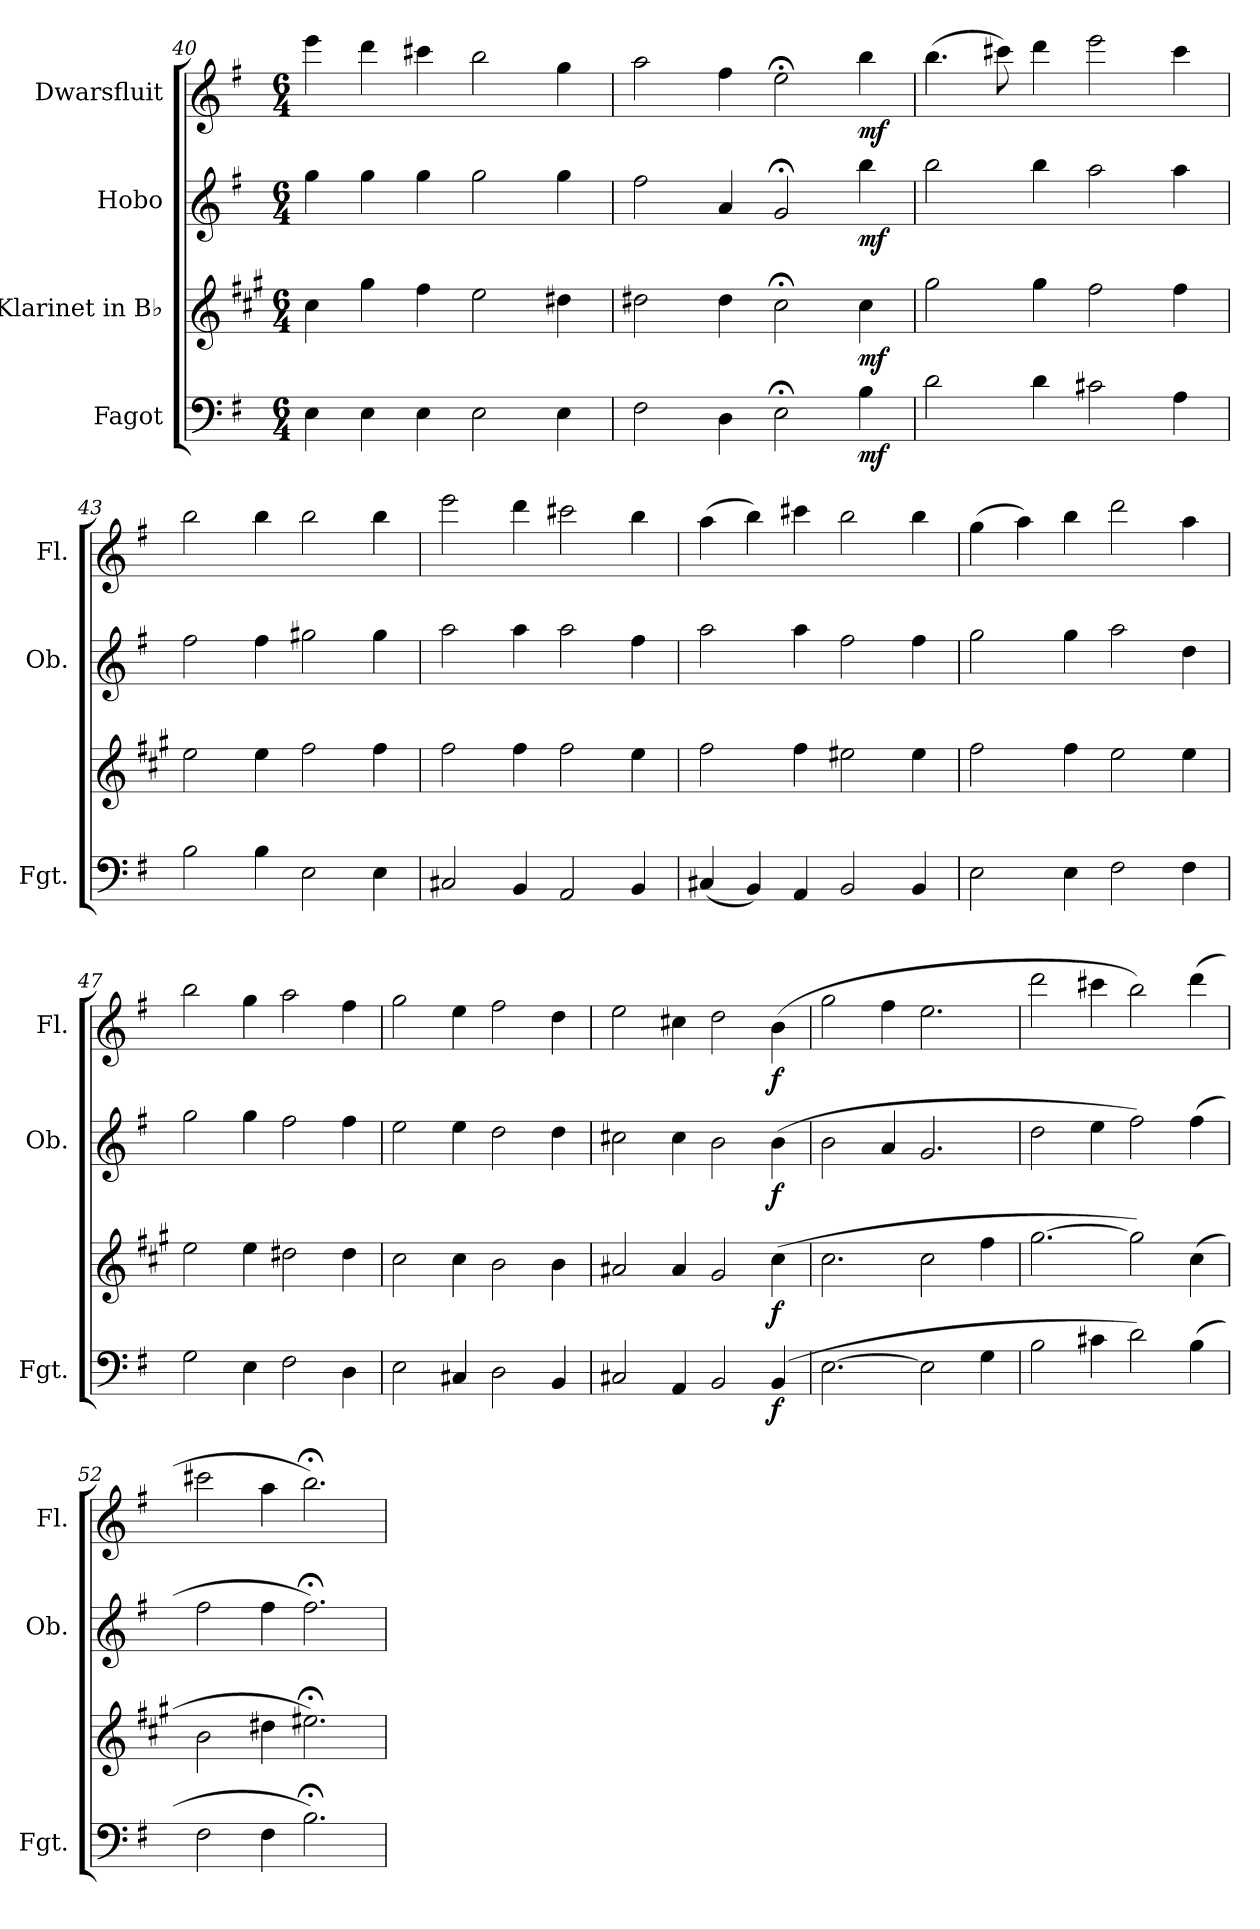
**kern	**dynam	**kern	**dynam	**kern	**dynam	**kern	**dynam
*part4	*part4	*part3	*part3	*part2	*part2	*part1	*part1
*staff4	*staff4	*staff3	*staff3	*staff2	*staff2	*staff1	*staff1
*I"Fagot	*	*I"Klarinet in B♭	*	*I"Hobo	*	*I"Dwarsfluit	*
*I'Fgt.	*	*	*	*I'Ob.	*	*I'Fl.	*
*clefF4	*	*clefG2	*	*clefG2	*	*clefG2	*
*	*	*ITrd1c2	*	*	*	*	*
*k[f#]	*	*k[f#]	*	*k[f#]	*	*k[f#]	*
*M6/4	*	*M6/4	*	*M6/4	*	*M6/4	*
*MM144	*	*MM144	*	*MM144	*	*MM144	*
=40	=40	=40	=40	=40	=40	=40	=40
4E\	.	4b\	.	4gg\	.	4eee\	.
4E\	.	4ff#\	.	4gg\	.	4ddd\	.
4E\	.	4ee\	.	4gg\	.	4ccc#X\	.
2E\	.	2dd\	.	2gg\	.	2bb\	.
4E\	.	4cc#X\	.	4gg\	.	4gg\	.
=41	=41	=41	=41	=41	=41	=41	=41
2F#\	.	2cc#X\	.	2ff#\	.	2aa\	.
4D\	.	4cc#\	.	4a/	.	4ff#\	.
*	*	*	*	*	*	*MM60	*
2E;<\	.	2b;<\	.	2g;</	.	2ee;<\	.
*	*	*	*	*	*	*MM144	*
!	!LO:DY:b	!	!LO:DY:b	!	!LO:DY:b	!	!LO:DY:b
4B\	mf	4b\	mf	4bb\	mf	4bb\	mf
=42	=42	=42	=42	=42	=42	=42	=42
2d\	.	2ff#\	.	2bb\	.	(4.bb\	.
.	.	.	.	.	.	8ccc#X\)	.
4d\	.	4ff#\	.	4bb\	.	4ddd\	.
2c#X\	.	2ee\	.	2aa\	.	2eee\	.
4A\	.	4ee\	.	4aa\	.	4ccc#\	.
!!LO:PB:g=z
=43	=43	=43	=43	=43	=43	=43	=43
2B\	.	2dd\	.	2ff#\	.	2bb\	.
4B\	.	4dd\	.	4ff#\	.	4bb\	.
2E\	.	2ee\	.	2gg#X\	.	2bb\	.
4E\	.	4ee\	.	4gg#\	.	4bb\	.
=44	=44	=44	=44	=44	=44	=44	=44
2C#X/	.	2ee\	.	2aa\	.	2eee\	.
4BB/	.	4ee\	.	4aa\	.	4ddd\	.
2AA/	.	2ee\	.	2aa\	.	2ccc#X\	.
4BB/	.	4dd\	.	4ff#\	.	4bb\	.
=45	=45	=45	=45	=45	=45	=45	=45
(4C#X/	.	2ee\	.	2aa\	.	(4aa\	.
4BB/)	.	.	.	.	.	4bb\)	.
4AA/	.	4ee\	.	4aa\	.	4ccc#X\	.
2BB/	.	2dd#X\	.	2ff#\	.	2bb\	.
4BB/	.	4dd#\	.	4ff#\	.	4bb\	.
=46	=46	=46	=46	=46	=46	=46	=46
2E\	.	2ee\	.	2gg\	.	(4gg\	.
.	.	.	.	.	.	4aa\)	.
4E\	.	4ee\	.	4gg\	.	4bb\	.
2F#\	.	2dd\	.	2aa\	.	2ddd\	.
4F#\	.	4dd\	.	4dd\	.	4aa\	.
=47	=47	=47	=47	=47	=47	=47	=47
2G\	.	2dd\	.	2gg\	.	2bb\	.
4E\	.	4dd\	.	4gg\	.	4gg\	.
2F#\	.	2cc#X\	.	2ff#\	.	2aa\	.
4D\	.	4cc#\	.	4ff#\	.	4ff#\	.
=48	=48	=48	=48	=48	=48	=48	=48
2E\	.	2b\	.	2ee\	.	2gg\	.
4C#X/	.	4b\	.	4ee\	.	4ee\	.
2D\	.	2a\	.	2dd\	.	2ff#\	.
4BB/	.	4a\	.	4dd\	.	4dd\	.
!!LO:LB:g=z
=49	=49	=49	=49	=49	=49	=49	=49
2C#X/	.	2g#X/	.	2cc#X\	.	2ee\	.
4AA/	.	4g#/	.	4cc#\	.	4cc#X\	.
2BB/	.	2f#/	.	2b\	.	2dd\	.
!	!LO:DY:b	!	!LO:DY:b	!	!LO:DY:b	!	!LO:DY:b
(4BB/	f	(4b\	f	(4b\	f	(4b\	f
=50	=50	=50	=50	=50	=50	=50	=50
[2.E\	.	2.b\	.	2b\	.	2gg\	.
.	.	.	.	4a/	.	4ff#\	.
2E\]	.	2b\	.	2.g/	.	2.ee\	.
4G\	.	4ee\	.	.	.	.	.
=51	=51	=51	=51	=51	=51	=51	=51
2B\	.	[2.ff#\	.	2dd\	.	2ddd\	.
4c#X\	.	.	.	4ee\	.	4ccc#X\	.
2d\)	.	2ff#\])	.	2ff#\)	.	2bb\)	.
(4B\	.	(4b\	.	(4ff#\	.	(4ddd\	.
=52	=52	=52	=52	=52	=52	=52	=52
2F#\	.	2a\	.	2ff#\	.	2ccc#X\	.
4F#\	.	4cc#X\	.	4ff#\	.	4aa\	.
*	*	*	*	*	*	*MM60	*
2.B;<\)	.	2.dd#X;<\)	.	2.ff#;<\)	.	2.bb;<\)	.
=	=	=	=	=	=	=	=
*-	*-	*-	*-	*-	*-	*-	*-
